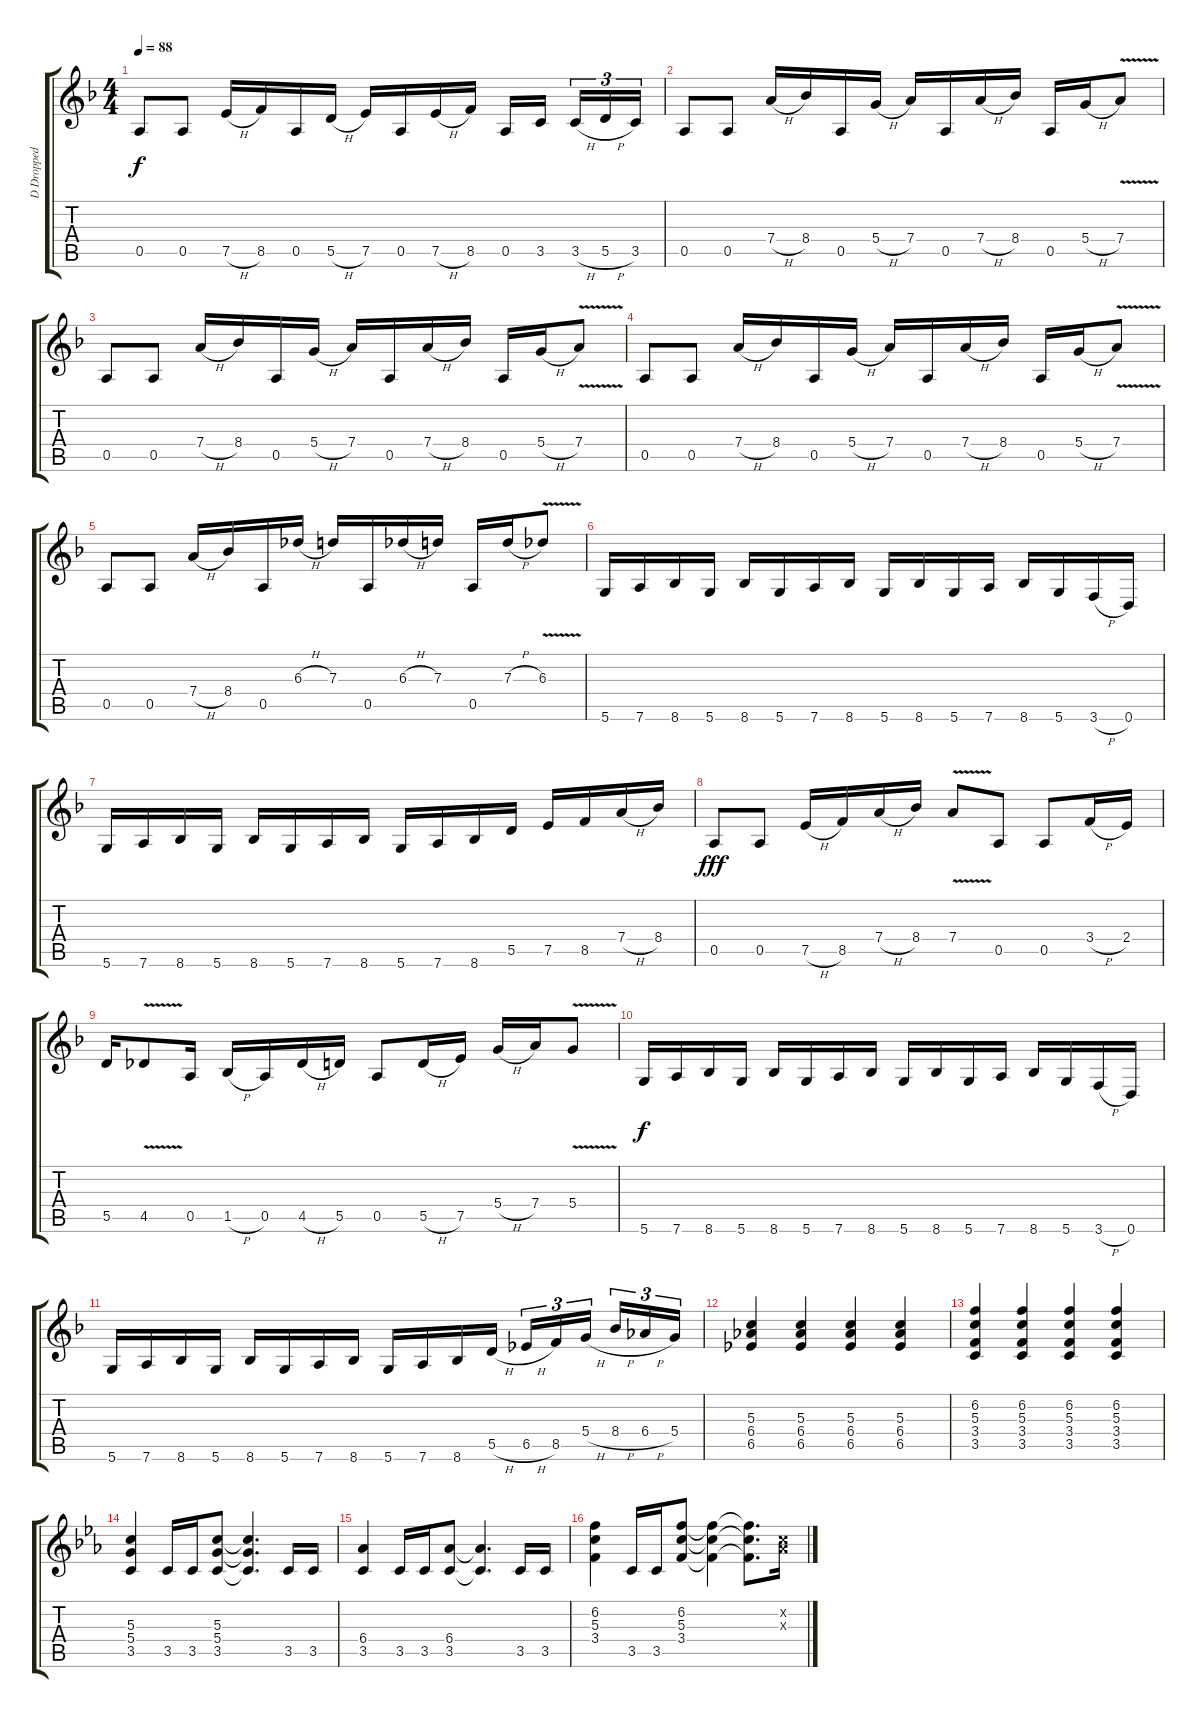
\track ("D Dropped Guitar - John Petrucci" "D Dropped ") {instrument acousticguitarsteel}
\staff {score tabs}
\tuning (E4 B3 G3 D3 A2 D2) {hide}
\ts (4 4)
\tempo 88
\clef g2
\ks f
0.5.8{dy f} 0.5.8 7.5{h}.16 8.5.16 0.5.16 5.5{h}.16 7.5.16 0.5.16 7.5{h}.16 8.5.16 0.5.16 3.5.16{beam splitsecondary} 3.5{h}.16{tu (3 2)} 5.5{h}.16{tu (3 2)} 3.5.16{tu (3 2)} |
0.5.8 0.5.8 7.4{h}.16 8.4.16 0.5.16 5.4{h}.16 7.4.16 0.5.16 7.4{h}.16 8.4.16 0.5.16 5.4{h}.16 7.4{v}.8 |
0.5.8 0.5.8 7.4{h}.16 8.4.16 0.5.16 5.4{h}.16 7.4.16 0.5.16 7.4{h}.16 8.4.16 0.5.16 5.4{h}.16 7.4{v}.8 |
0.5.8 0.5.8 7.4{h}.16 8.4.16 0.5.16 5.4{h}.16 7.4.16 0.5.16 7.4{h}.16 8.4.16 0.5.16 5.4{h}.16 7.4{v}.8 |
0.5.8 0.5.8 7.4{h}.16 8.4.16 0.5.16 6.3{h}.16 7.3.16 0.5.16 6.3{h}.16 7.3.16 0.5.16 7.3{h}.16 6.3{v}.8 |
5.6.16 7.6.16 8.6.16 5.6.16 8.6.16 5.6.16 7.6.16 8.6.16 5.6.16 8.6.16 5.6.16 7.6.16 8.6.16 5.6.16 3.6{h}.16 0.6.16 |
5.6.16 7.6.16 8.6.16 5.6.16 8.6.16 5.6.16 7.6.16 8.6.16 5.6.16 7.6.16 8.6.16 5.5.16 7.5.16 8.5.16 7.4{h}.16 8.4.16 |
0.5.8{dy fff} 0.5.8 7.5{h}.16 8.5.16 7.4{h}.16 8.4.16 7.4{v}.8 0.5.8 0.5.8 3.4{h}.16 2.4.16 |
5.5.16 4.5{v}.8 0.5.16 1.5{h}.16 0.5.16 4.5{h}.16 5.5.16 0.5.8 5.5{h}.16 7.5.16 5.4{h}.16 7.4.16 5.4{v}.8 |
5.6.16{dy f} 7.6.16 8.6.16 5.6.16 8.6.16 5.6.16 7.6.16 8.6.16 5.6.16 8.6.16 5.6.16 7.6.16 8.6.16 5.6.16 3.6{h}.16 0.6.16 |
5.6.16 7.6.16 8.6.16 5.6.16 8.6.16 5.6.16 7.6.16 8.6.16 5.6.16 7.6.16 8.6.16 5.5{h}.16 6.5{h}.16{tu (3 2)} 8.5.16{tu (3 2)} 5.4{h}.16{tu (3 2) beam splitsecondary} 8.4{h}.16{tu (3 2)} 6.4{h}.16{tu (3 2)} 5.4.16{tu (3 2)} |
(5.3 6.4 6.5).4 (5.3 6.4 6.5).4 (5.3 6.4 6.5).4 (5.3 6.4 6.5).4 |
(6.2 5.3 3.4 3.5).4 (6.2 5.3 3.4 3.5).4 (6.2 5.3 3.4 3.5).4 (6.2 5.3 3.4 3.5).4 |
\ks eb
(5.3 5.4 3.5).4{balance 8} 3.5.16 3.5.16 (5.3 5.4 3.5).8 (5.3{t} 5.4{t} 3.5{t}).4{d} 3.5.16 3.5.16 |
(6.4 3.5).4 3.5.16 3.5.16 (6.4 3.5).8 (6.4{t} 3.5{t}).4{d} 3.5.16 3.5.16 |
(6.2 5.3 3.4).4 3.5.16 3.5.16 (6.2 5.3 3.4).8 (6.2{t} 5.3{t} 3.4{t}).4 (6.2{t} 5.3{t} 3.4{t}).8{d} (1.2{x} 1.3{x}).16
